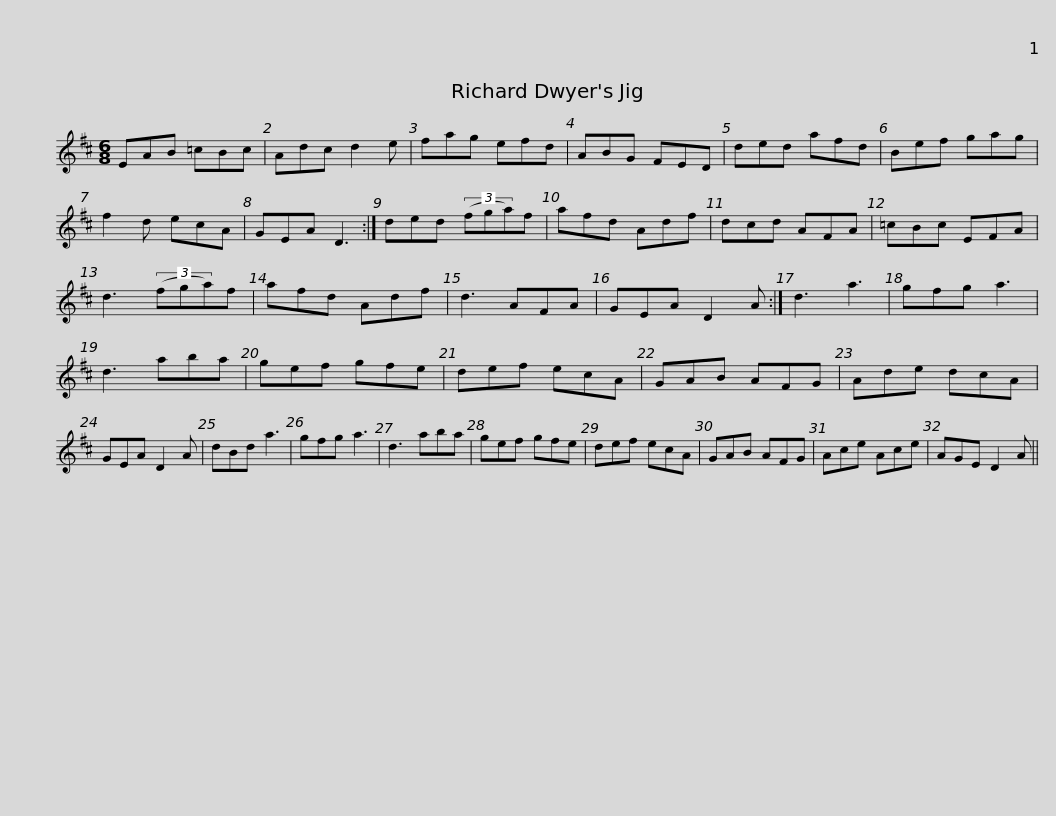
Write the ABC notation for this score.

X:1
L:1/8
M:6/8
I:linebreak $
K:D
V:1 treble
V:1
 EAB =cBc | Adc d2 e | fag efd | ABG FED | ded afd | %5
 Bef gag | f2 d ecA |$ GEA D3 :| ded (3(fga)f | afd Adf | %10
 dcd AFA | =cBc EFA | d3 (3(fga)f | afd Adf |$ d3 AFA | %15
 GEA D2 A :| d3 a3 | gfg a3 | d3 aba | gef gfe | %20
 def ecA | GAB AFG |$ Ade dcA | GEA D2 A | dBd a3 | %25
 gfg a3 | d3 aba | gef gfe | def ecA | GAB AFG |$ %30
 Ace Ace | AGE D2 A || %32
